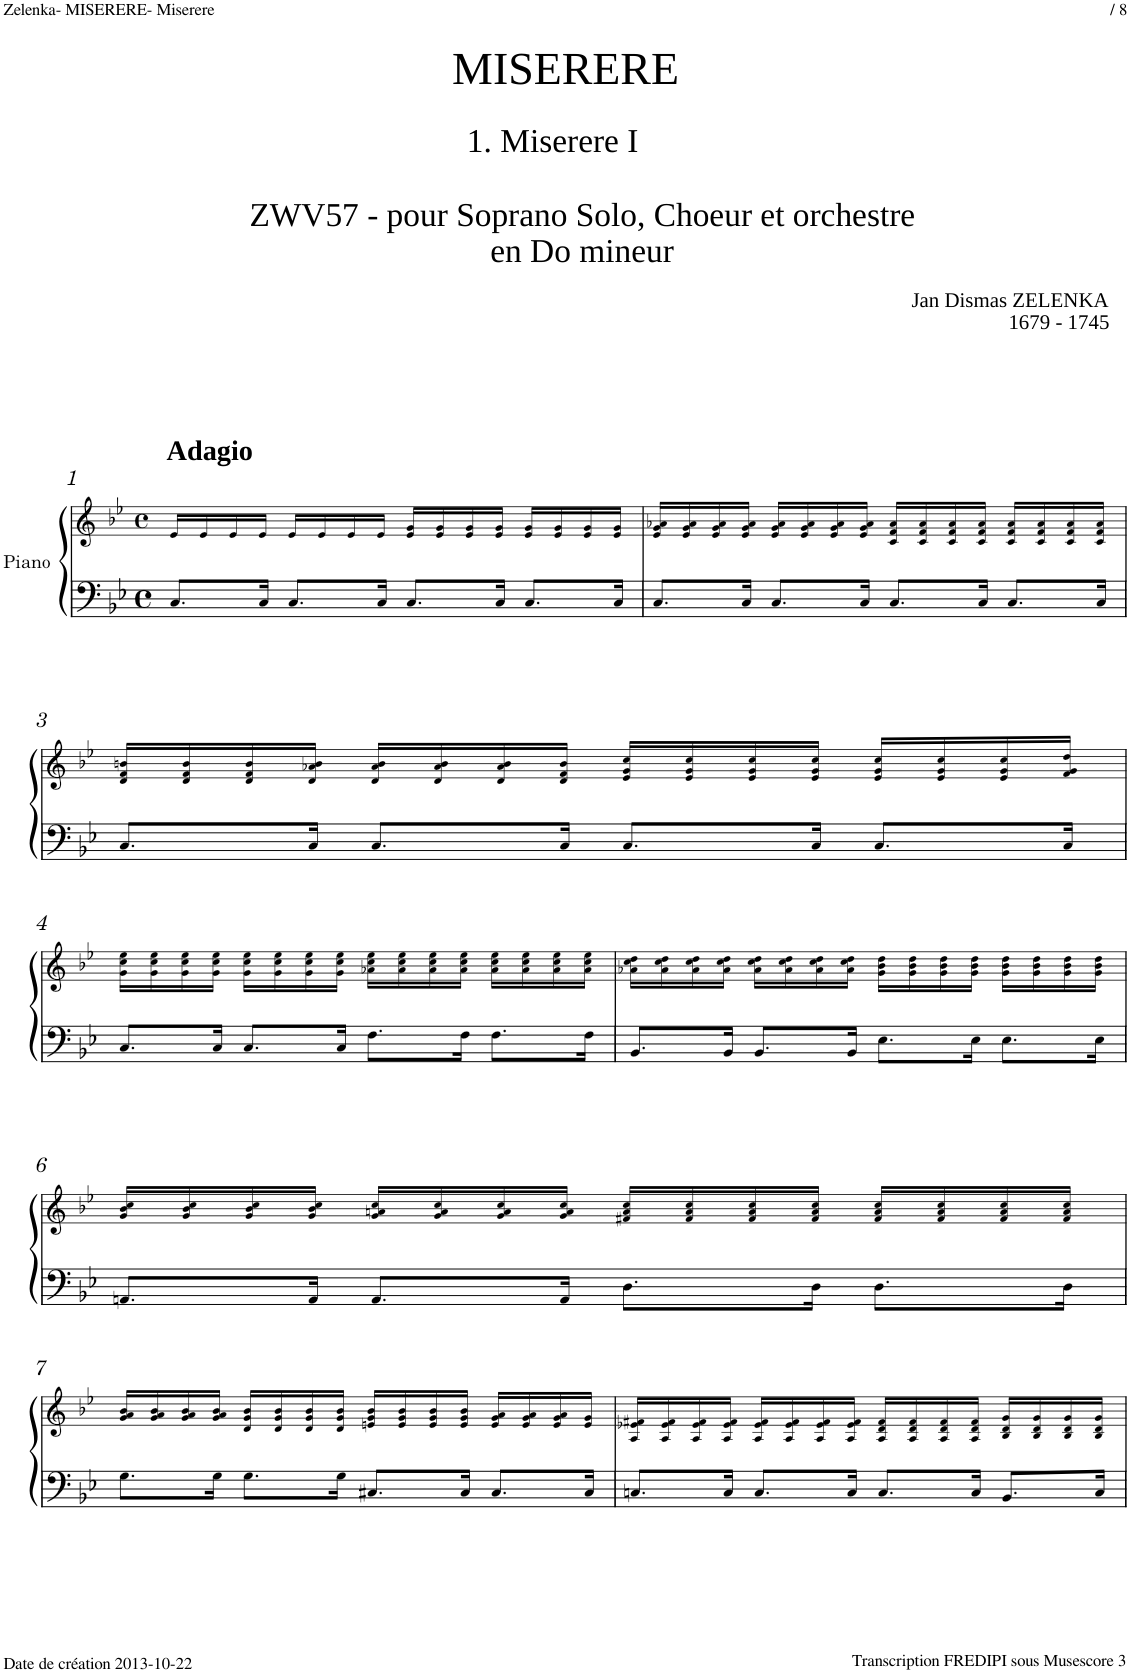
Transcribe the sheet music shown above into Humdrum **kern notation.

**kern	**kern	**kern	**kern	**kern	**kern
*part5	*part5	*part4	*part3	*part2	*part1
*staff6	*staff5	*staff4	*staff3	*staff2	*staff1
*I"Piano	*	*I"Basse	*I"Ténor	*I"Alto	*I"Soprano
*I'Pno	*	*	*	*I'A.	*
*	*stria5	*	*	*	*
*clefF4	*clefG2	*clefF4	*clefGv2	*clefG2	*clefG2
*k[b-e-]	*k[b-e-]	*k[b-e-]	*k[b-e-]	*k[b-e-]	*k[b-e-]
*M4/4	*M4/4	*M4/4	*M4/4	*M4/4	*M4/4
*met(c)	*met(c)	*met(c)	*met(c)	*met(c)	*met(c)
=1	=1	=1	=1	=1	=1
!	!	!	!	!	!LO:TX:a:B:t=Adagio
8.C!/L	16e-!/LL	1r	1r	1r	1r
.	16e-!/	.	.	.	.
.	16e-!/	.	.	.	.
16C!/Jk	16e-!/JJ	.	.	.	.
8.C!/L	16e-!/LL	.	.	.	.
.	16e-!/	.	.	.	.
.	16e-!/	.	.	.	.
16C!/Jk	16e-!/JJ	.	.	.	.
8.C!/L	16e-!/ 16g!/LL	.	.	.	.
.	16e-!/ 16g!/	.	.	.	.
.	16e-!/ 16g!/	.	.	.	.
16C!/Jk	16e-!/ 16g!/JJ	.	.	.	.
8.C!/L	16e-!/ 16g!/LL	.	.	.	.
.	16e-!/ 16g!/	.	.	.	.
.	16e-!/ 16g!/	.	.	.	.
16C!/Jk	16e-!/ 16g!/JJ	.	.	.	.
=2	=2	=2	=2	=2	=2
8.C!/L	16e-!/ 16g!/ 16a-X!/LL	1r	1r	1r	1r
.	16e-!/ 16g!/ 16a-!/	.	.	.	.
.	16e-!/ 16g!/ 16a-!/	.	.	.	.
16C!/Jk	16e-!/ 16g!/ 16a-!/JJ	.	.	.	.
8.C!/L	16e-!/ 16g!/ 16a-!/LL	.	.	.	.
.	16e-!/ 16g!/ 16a-!/	.	.	.	.
.	16e-!/ 16g!/ 16a-!/	.	.	.	.
16C!/Jk	16e-!/ 16g!/ 16a-!/JJ	.	.	.	.
8.C!/L	16c!/ 16f!/ 16a-!/LL	.	.	.	.
.	16c!/ 16f!/ 16a-!/	.	.	.	.
.	16c!/ 16f!/ 16a-!/	.	.	.	.
16C!/Jk	16c!/ 16f!/ 16a-!/JJ	.	.	.	.
8.C!/L	16c!/ 16f!/ 16a-!/LL	.	.	.	.
.	16c!/ 16f!/ 16a-!/	.	.	.	.
.	16c!/ 16f!/ 16a-!/	.	.	.	.
16C!/Jk	16c!/ 16f!/ 16a-!/JJ	.	.	.	.
!!LO:LB:g=z
=3	=3	=3	=3	=3	=3
8.C!/L	16d!/ 16f!/ 16bn!/LL	1r	1r	1r	1r
.	16d!/ 16f!/ 16b!/	.	.	.	.
.	16d!/ 16f!/ 16b!/	.	.	.	.
16C!/Jk	16d!/ 16a-X!/ 16b!/JJ	.	.	.	.
8.C!/L	16d!/ 16a-!/ 16b!/LL	.	.	.	.
.	16d!/ 16a-!/ 16b!/	.	.	.	.
.	16d!/ 16a-!/ 16b!/	.	.	.	.
16C!/Jk	16d!/ 16f!/ 16b!/JJ	.	.	.	.
8.C!/L	16e-!/ 16g!/ 16cc!/LL	.	.	.	.
.	16e-!/ 16g!/ 16cc!/	.	.	.	.
.	16e-!/ 16g!/ 16cc!/	.	.	.	.
16C!/Jk	16e-!/ 16g!/ 16cc!/JJ	.	.	.	.
8.C!/L	16e-!/ 16g!/ 16cc!/LL	.	.	.	.
.	16e-!/ 16g!/ 16cc!/	.	.	.	.
.	16e-!/ 16g!/ 16cc!/	.	.	.	.
16C!/Jk	16f!/ 16g!/ 16dd!/JJ	.	.	.	.
!!LO:LB:g=z
=4	=4	=4	=4	=4	=4
8.C!/L	16g!\ 16cc!\ 16ee-!\LL	1r	1r	1r	1r
.	16g!\ 16cc!\ 16ee-!\	.	.	.	.
.	16g!\ 16cc!\ 16ee-!\	.	.	.	.
16C!/Jk	16g!\ 16cc!\ 16ee-!\JJ	.	.	.	.
8.C!/L	16g!\ 16cc!\ 16ee-!\LL	.	.	.	.
.	16g!\ 16cc!\ 16ee-!\	.	.	.	.
.	16g!\ 16cc!\ 16ee-!\	.	.	.	.
16C!/Jk	16g!\ 16cc!\ 16ee-!\JJ	.	.	.	.
8.F!\L	16a-X!\ 16cc!\ 16ee-!\LL	.	.	.	.
.	16a-!\ 16cc!\ 16ee-!\	.	.	.	.
.	16a-!\ 16cc!\ 16ee-!\	.	.	.	.
16F!\Jk	16a-!\ 16cc!\ 16ee-!\JJ	.	.	.	.
8.F!\L	16a-!\ 16cc!\ 16ee-!\LL	.	.	.	.
.	16a-!\ 16cc!\ 16ee-!\	.	.	.	.
.	16a-!\ 16cc!\ 16ee-!\	.	.	.	.
16F!\Jk	16a-!\ 16cc!\ 16ee-!\JJ	.	.	.	.
=5	=5	=5	=5	=5	=5
8.BB-!/L	16a-X!\ 16cc!\ 16dd!\LL	1r	1r	1r	1r
.	16a-!\ 16cc!\ 16dd!\	.	.	.	.
.	16a-!\ 16cc!\ 16dd!\	.	.	.	.
16BB-!/Jk	16a-!\ 16cc!\ 16dd!\JJ	.	.	.	.
8.BB-!/L	16a-!\ 16cc!\ 16dd!\LL	.	.	.	.
.	16a-!\ 16cc!\ 16dd!\	.	.	.	.
.	16a-!\ 16cc!\ 16dd!\	.	.	.	.
16BB-!/Jk	16a-!\ 16cc!\ 16dd!\JJ	.	.	.	.
8.E-!\L	16g!\ 16b-!\ 16dd!\LL	.	.	.	.
.	16g!\ 16b-!\ 16dd!\	.	.	.	.
.	16g!\ 16b-!\ 16dd!\	.	.	.	.
16E-!\Jk	16g!\ 16b-!\ 16dd!\JJ	.	.	.	.
8.E-!\L	16g!\ 16b-!\ 16dd!\LL	.	.	.	.
.	16g!\ 16b-!\ 16dd!\	.	.	.	.
.	16g!\ 16b-!\ 16dd!\	.	.	.	.
16E-!\Jk	16g!\ 16b-!\ 16dd!\JJ	.	.	.	.
!!LO:LB:g=z
=6	=6	=6	=6	=6	=6
8.AAn!/L	16g!/ 16b-!/ 16cc!/LL	1r	1r	1r	1r
.	16g!/ 16b-!/ 16cc!/	.	.	.	.
.	16g!/ 16b-!/ 16cc!/	.	.	.	.
16AA!/Jk	16g!/ 16b-!/ 16cc!/JJ	.	.	.	.
8.AA!/L	16g!/ 16an!/ 16cc!/LL	.	.	.	.
.	16g!/ 16a!/ 16cc!/	.	.	.	.
.	16g!/ 16a!/ 16cc!/	.	.	.	.
16AA!/Jk	16g!/ 16a!/ 16cc!/JJ	.	.	.	.
8.D!\L	16f#X!/ 16a!/ 16cc!/LL	.	.	.	.
.	16f#!/ 16a!/ 16cc!/	.	.	.	.
.	16f#!/ 16a!/ 16cc!/	.	.	.	.
16D!\Jk	16f#!/ 16a!/ 16cc!/JJ	.	.	.	.
8.D!\L	16f#!/ 16a!/ 16cc!/LL	.	.	.	.
.	16f#!/ 16a!/ 16cc!/	.	.	.	.
.	16f#!/ 16a!/ 16cc!/	.	.	.	.
16D!\Jk	16f#!/ 16a!/ 16cc!/JJ	.	.	.	.
!!LO:LB:g=z
=7	=7	=7	=7	=7	=7
8.G!\L	16g!/ 16a!/ 16b-!/LL	1r	1r	1r	1r
.	16g!/ 16a!/ 16b-!/	.	.	.	.
.	16g!/ 16a!/ 16b-!/	.	.	.	.
16G!\Jk	16g!/ 16a!/ 16b-!/JJ	.	.	.	.
8.G!\L	16d!/ 16g!/ 16b-!/LL	.	.	.	.
.	16d!/ 16g!/ 16b-!/	.	.	.	.
.	16d!/ 16g!/ 16b-!/	.	.	.	.
16G!\Jk	16d!/ 16g!/ 16b-!/JJ	.	.	.	.
8.C#X!/L	16en!/ 16g!/ 16b-!/LL	.	.	.	.
.	16e!/ 16g!/ 16b-!/	.	.	.	.
.	16e!/ 16g!/ 16b-!/	.	.	.	.
16C#!/Jk	16e!/ 16g!/ 16b-!/JJ	.	.	.	.
8.C#!/L	16e!/ 16g!/ 16a!/LL	.	.	.	.
.	16e!/ 16g!/ 16a!/	.	.	.	.
.	16e!/ 16g!/ 16a!/	.	.	.	.
16C#!/Jk	16e!/ 16g!/JJ	.	.	.	.
=8	=8	=8	=8	=8	=8
8.Cn!/L	16A!/ 16e-X!/ 16f#X!/LL	1r	1r	1r	1r
.	16A!/ 16e-!/ 16f#!/	.	.	.	.
.	16A!/ 16e-!/ 16f#!/	.	.	.	.
16C!/Jk	16A!/ 16e-!/ 16f#!/JJ	.	.	.	.
8.C!/L	16A!/ 16e-!/ 16f#!/LL	.	.	.	.
.	16A!/ 16e-!/ 16f#!/	.	.	.	.
.	16A!/ 16e-!/ 16f#!/	.	.	.	.
16C!/Jk	16A!/ 16e-!/ 16f#!/JJ	.	.	.	.
8.C!/L	16A!/ 16d!/ 16f#!/LL	.	.	.	.
.	16A!/ 16d!/ 16f#!/	.	.	.	.
.	16A!/ 16d!/ 16f#!/	.	.	.	.
16C!/Jk	16A!/ 16d!/ 16f#!/JJ	.	.	.	.
8.BB-!/L	16B-!/ 16d!/ 16g!/LL	.	.	.	.
.	16B-!/ 16d!/ 16g!/	.	.	.	.
.	16B-!/ 16d!/ 16g!/	.	.	.	.
16C!/Jk	16B-!/ 16d!/ 16g!/JJ	.	.	.	.
=	=	=	=	=	=
*-	*-	*-	*-	*-	*-
